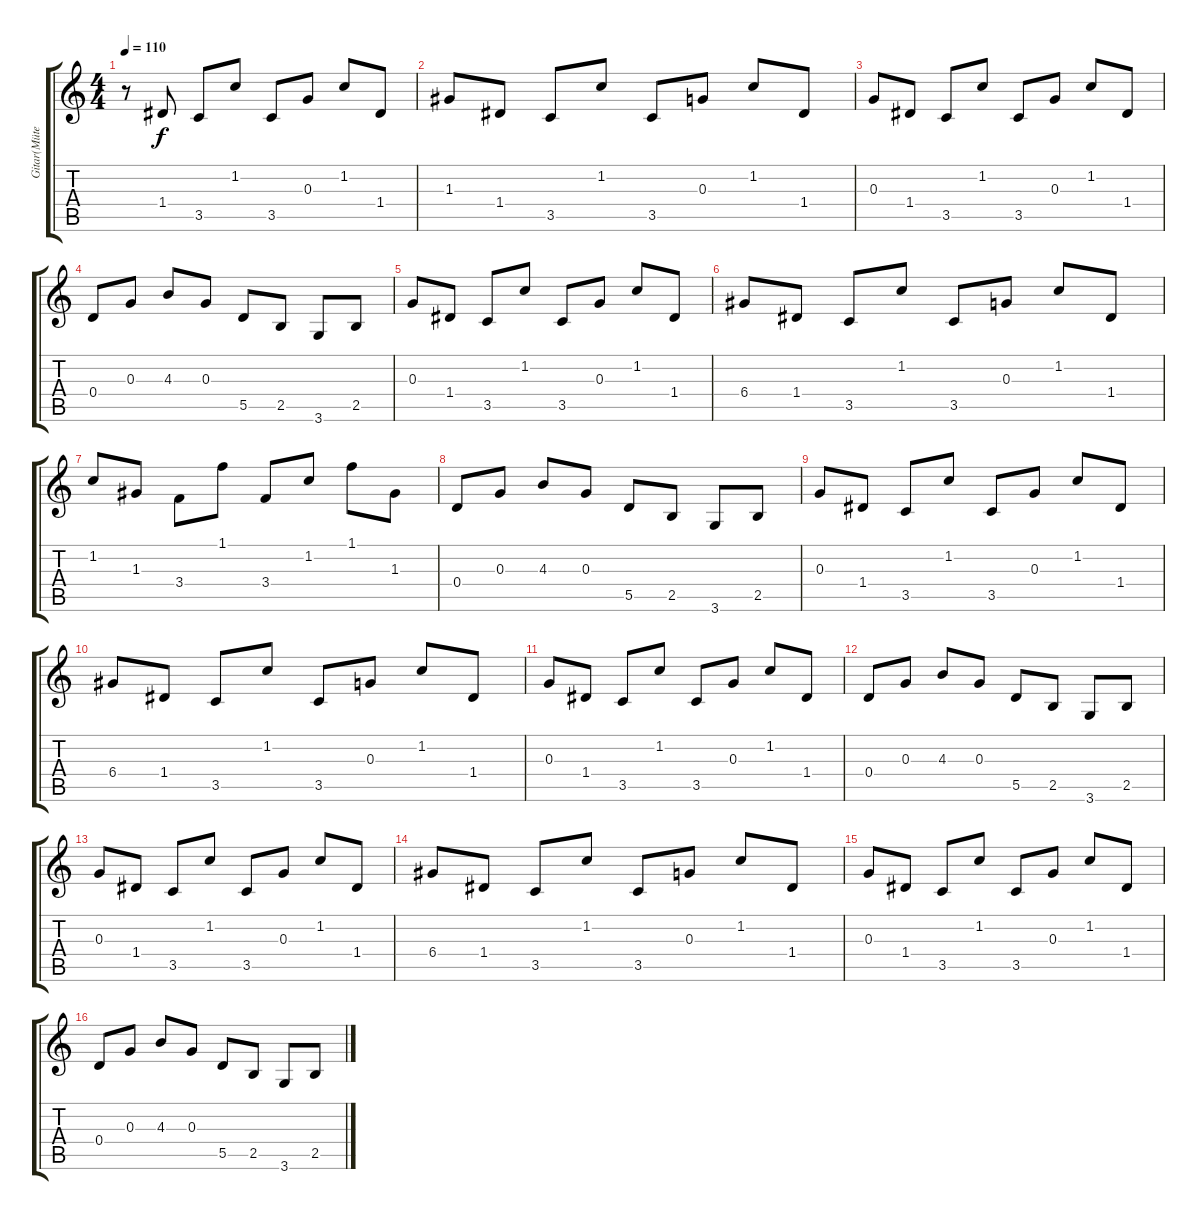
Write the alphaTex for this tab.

\track ("Gitar(Mütemadiyen Clean)" "Gitar(Müte") {instrument electricguitarjazz}
\staff {score tabs}
\tuning (E4 B3 G3 D3 A2 E2) {hide}
\ts (4 4)
\tempo 110
\clef g2
\ks c
r.8{dy f} 1.4.8 3.5.8 1.2.8 3.5.8 0.3.8 1.2.8 1.4.8 |
1.3.8 1.4.8 3.5.8 1.2.8 3.5.8 0.3.8 1.2.8 1.4.8 |
0.3.8 1.4.8 3.5.8 1.2.8 3.5.8 0.3.8 1.2.8 1.4.8 |
0.4.8 0.3.8 4.3.8 0.3.8 5.5.8 2.5.8 3.6.8 2.5.8 |
0.3.8 1.4.8 3.5.8 1.2.8 3.5.8 0.3.8 1.2.8 1.4.8 |
6.4.8 1.4.8 3.5.8 1.2.8 3.5.8 0.3.8 1.2.8 1.4.8 |
1.2.8 1.3.8 3.4.8 1.1.8 3.4.8 1.2.8 1.1.8 1.3.8 |
0.4.8 0.3.8 4.3.8 0.3.8 5.5.8 2.5.8 3.6.8 2.5.8 |
0.3.8 1.4.8 3.5.8 1.2.8 3.5.8 0.3.8 1.2.8 1.4.8 |
6.4.8 1.4.8 3.5.8 1.2.8 3.5.8 0.3.8 1.2.8 1.4.8 |
0.3.8 1.4.8 3.5.8 1.2.8 3.5.8 0.3.8 1.2.8 1.4.8 |
0.4.8 0.3.8 4.3.8 0.3.8 5.5.8 2.5.8 3.6.8 2.5.8 |
0.3.8 1.4.8 3.5.8 1.2.8 3.5.8 0.3.8 1.2.8 1.4.8 |
6.4.8 1.4.8 3.5.8 1.2.8 3.5.8 0.3.8 1.2.8 1.4.8 |
0.3.8 1.4.8 3.5.8 1.2.8 3.5.8 0.3.8 1.2.8 1.4.8 |
0.4.8 0.3.8 4.3.8 0.3.8 5.5.8 2.5.8 3.6.8 2.5.8
